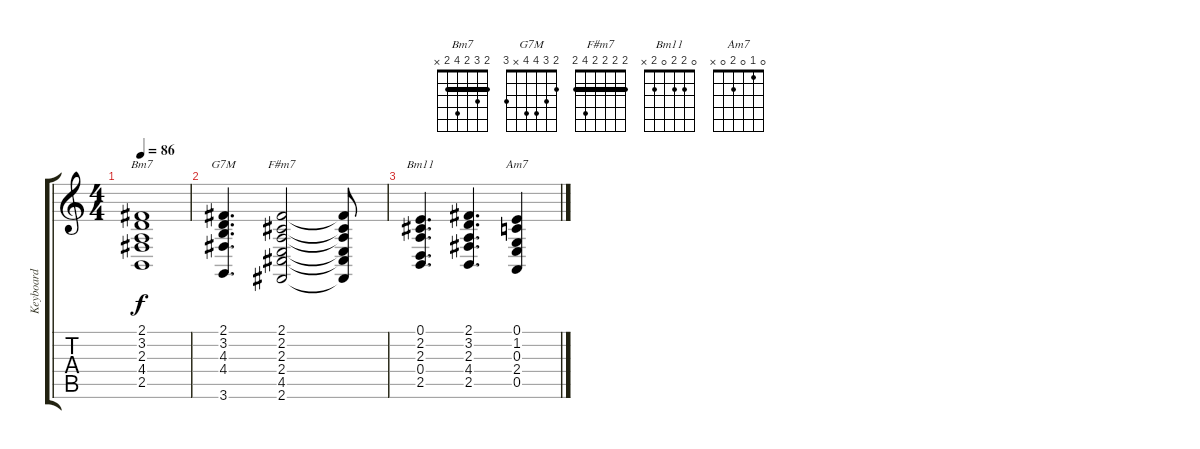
\track ("Keyboard" "Keyboard") {instrument lead2sawtooth}
\staff {score tabs}
\tuning (E4 B3 G3 D3 A2 E2) {hide}
\chord ("Bm7" 2 3 2 4 2 x) {barre 2}
\chord ("G7M" 2 3 4 4 x 3)
\chord ("F#m7" 2 2 2 2 4 2) {barre 2}
\chord ("Bm11" 0 2 2 0 2 x)
\chord ("Am7" 0 1 0 2 0 x)
\ts (4 4)
\tempo 86
\clef g2
\ks c
(2.1 3.2 2.3 4.4 2.5).1{ch "Bm7" dy f} |
(2.1 3.2 4.3 4.4 3.6).4{d ch "G7M"} (2.1 2.2 2.3 2.4 4.5 2.6).2{ch "F#m7"} (2.1{t} 2.2{t} 2.3{t} 2.4{t} 4.5{t} 2.6{t}).8 |
(0.1 2.2 2.3 0.4 2.5).4{d ch "Bm11"} (2.1 3.2 2.3 4.4 2.5).4{d} (0.1 1.2 0.3 2.4 0.5).4{ch "Am7"}
